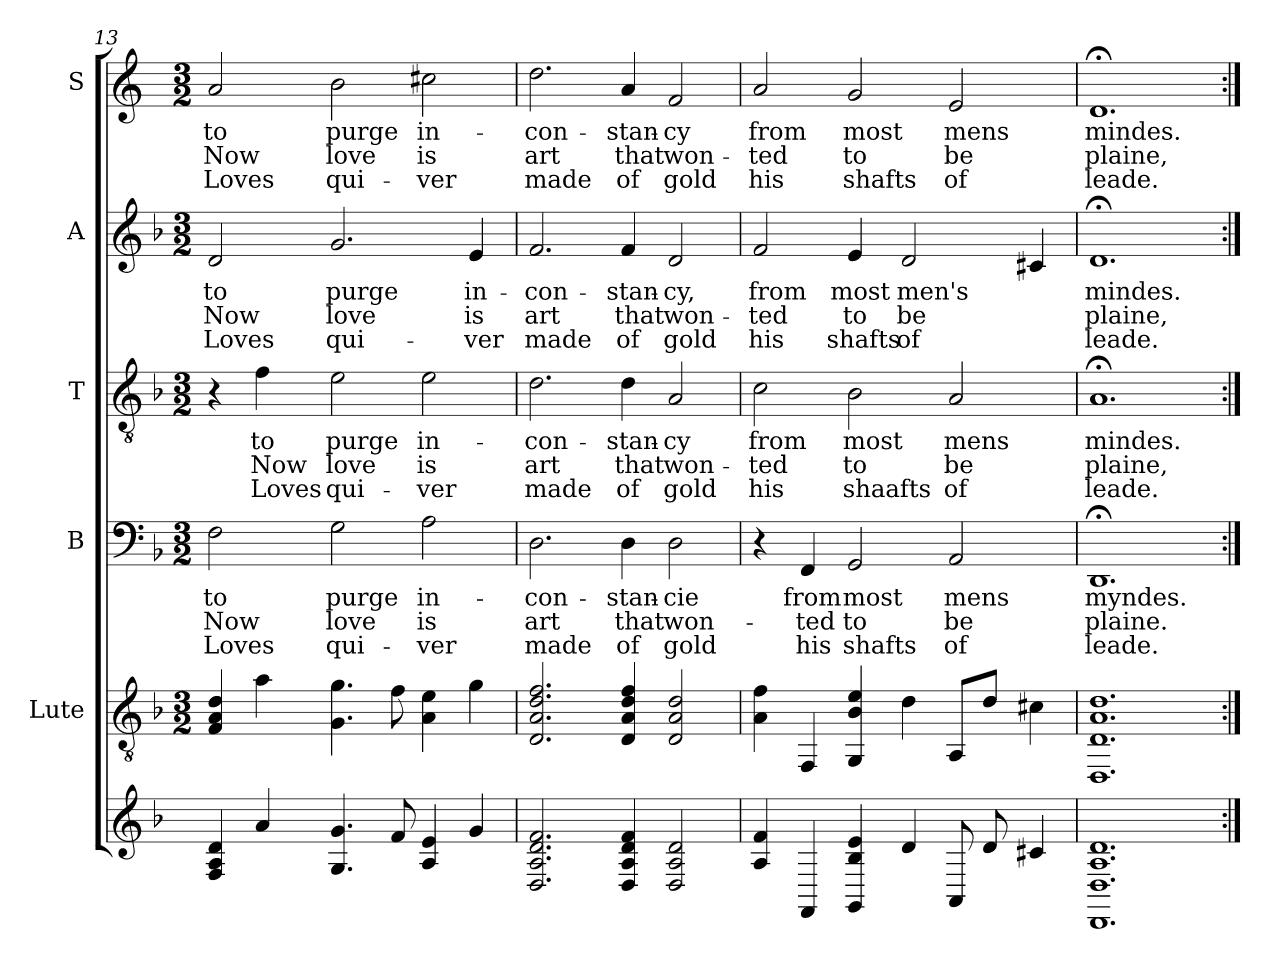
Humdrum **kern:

**kern	**kern	**kern	**text	**text	**text	**kern	**text	**text	**text	**kern	**text	**text	**text	**kern	**text	**text	**text
*part6	*part5	*part4	*part4	*part4	*part4	*part3	*part3	*part3	*part3	*part2	*part2	*part2	*part2	*part1	*part1	*part1	*part1
*staff6	*staff5	*staff4	*staff4	*staff4	*staff4	*staff3	*staff3	*staff3	*staff3	*staff2	*staff2	*staff2	*staff2	*staff1	*staff1	*staff1	*staff1
*	*I"Lute	*I"B	*	*	*	*I"T	*	*	*	*I"A	*	*	*	*I"S	*	*	*
*	*clefGv2	*clefF4	*	*	*	*clefGv2	*	*	*	*clefG2	*	*	*	*clefG2	*	*	*
*k[b-]	*k[b-]	*k[b-]	*	*	*	*k[b-]	*	*	*	*k[b-]	*	*	*	*k[]	*	*	*
*F:	*F:	*F:	*	*	*	*F:	*	*	*	*F:	*	*	*	*C:	*	*	*
*	*M3/2	*M3/2	*	*	*	*M3/2	*	*	*	*M3/2	*	*	*	*M3/2	*	*	*
=13	=13	=13	=13	=13	=13	=13	=13	=13	=13	=13	=13	=13	=13	=13	=13	=13	=13
4F 4A 4d	4F/ 4A/ 4d/	2F\	to	Now	Loves	4r	.	.	.	2d/	to	Now	Loves	2a/	to	Now	Loves
4a	4a\	.	.	.	.	4f\	to	Now	-Loves	.	.	.	.	.	.	.	.
4.G 4.g	4.G\ 4.g\	2G\	purge	love	qui-	2e\	purge	love	qui-	2.g/	purge	love	qui-	2b\	purge	love	qui-
8f	8f\	.	.	.	.	.	.	.	.	.	.	.	.	.	.	.	.
4A 4e	4A\ 4e\	2A\	in-	is	-ver	2e\	in-	is	-ver	.	.	.	.	2cc#X\	in-	is	-ver
4g	4g\	.	.	.	.	.	.	.	.	4e/	in-	is	-ver	.	.	.	.
=14	=14	=14	=14	=14	=14	=14	=14	=14	=14	=14	=14	=14	=14	=14	=14	=14	=14
2.D 2.A 2.d 2.f	2.D/ 2.A/ 2.d/ 2.f/	2.D\	-con-	art	made	2.d\	-con-	art	made	2.f/	-con-	art	made	2.dd\	-con-	art	made
4D 4A 4d 4f	4D/ 4A/ 4d/ 4f/	4D\	-stan-	that	of	4d\	-stan-	that	of	4f/	-stan-	that	of	4a/	-stan-	that	of
2D 2A 2d	2D/ 2A/ 2d/	2D\	-cie	won-	gold	2A/	-cy	won-	gold	2d/	-cy,	won-	gold	2f/	-cy	won-	gold
=15	=15	=15	=15	=15	=15	=15	=15	=15	=15	=15	=15	=15	=15	=15	=15	=15	=15
4A 4f	4A\ 4f\	4r	.	.	.	2c\	from	-ted	his	2f/	from	-ted	his	2a/	from	-ted	his
4FF	4FF/	4FF/	from	-ted	his	.	.	.	.	.	.	.	.	.	.	.	.
4GG 4B- 4e	4GG/ 4B-/ 4e/	2GG/	most	to	shafts	2B-\	most	to	shaafts	4e/	most	to	shafts	2g/	most	to	shafts
4d	4d\	.	.	.	.	.	.	.	.	2d/	men's	be	of	.	.	.	.
8AA	8AA/L	2AA/	mens	be	of	2A/	mens	be	of	.	.	.	.	2e/	mens	be	of
8d	8d/J	.	.	.	.	.	.	.	.	.	.	.	.	.	.	.	.
4c#	4c#X\	.	.	.	.	.	.	.	.	4c#X/	.	.	.	.	.	.	.
=16	=16	=16	=16	=16	=16	=16	=16	=16	=16	=16	=16	=16	=16	=16	=16	=16	=16
1.DD 1.D 1.A 1.d	1.DD 1.D 1.A 1.d	1.DD;<	myndes.	plaine.	leade.	1.A;<	mindes.	plaine,	leade.	1.d;<	mindes.	plaine,	leade.	1.d;<	mindes.	plaine,	leade.
=:|!	=:|!	=:|!	=:|!	=:|!	=:|!	=:|!	=:|!	=:|!	=:|!	=:|!	=:|!	=:|!	=:|!	=:|!	=:|!	=:|!	=:|!
*-	*-	*-	*-	*-	*-	*-	*-	*-	*-	*-	*-	*-	*-	*-	*-	*-	*-
